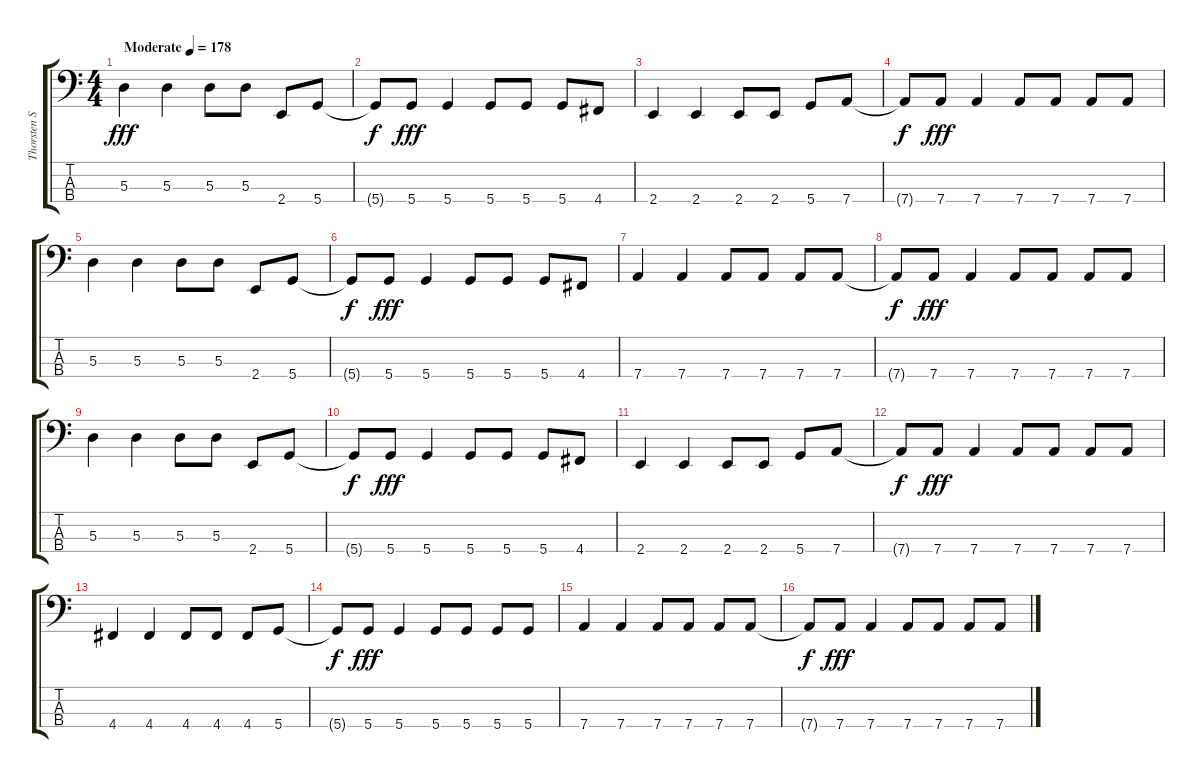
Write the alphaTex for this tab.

\track ("Thorsten Scholz" "Thorsten S") {instrument electricbasspick}
\staff {score tabs}
\tuning (G2 D2 A1 D1) {hide}
\ts (4 4)
\tempo (178 "Moderate")
\clef f4
\ks c
5.3.4{dy fff instrument electricbasspick} 5.3.4 5.3.8 5.3.8 2.4.8 5.4.8 |
5.4{t}.8{dy f} 5.4.8{dy fff} 5.4.4 5.4.8 5.4.8 5.4.8 4.4.8 |
2.4.4 2.4.4 2.4.8 2.4.8 5.4.8 7.4.8 |
7.4{t}.8{dy f} 7.4.8{dy fff} 7.4.4 7.4.8 7.4.8 7.4.8 7.4.8 |
5.3.4 5.3.4 5.3.8 5.3.8 2.4.8 5.4.8 |
5.4{t}.8{dy f} 5.4.8{dy fff} 5.4.4 5.4.8 5.4.8 5.4.8 4.4.8 |
7.4.4 7.4.4 7.4.8 7.4.8 7.4.8 7.4.8 |
7.4{t}.8{dy f} 7.4.8{dy fff} 7.4.4 7.4.8 7.4.8 7.4.8 7.4.8 |
5.3.4 5.3.4 5.3.8 5.3.8 2.4.8 5.4.8 |
5.4{t}.8{dy f} 5.4.8{dy fff} 5.4.4 5.4.8 5.4.8 5.4.8 4.4.8 |
2.4.4 2.4.4 2.4.8 2.4.8 5.4.8 7.4.8 |
7.4{t}.8{dy f} 7.4.8{dy fff} 7.4.4 7.4.8 7.4.8 7.4.8 7.4.8 |
4.4.4 4.4.4 4.4.8 4.4.8 4.4.8 5.4.8 |
5.4{t}.8{dy f} 5.4.8{dy fff} 5.4.4 5.4.8 5.4.8 5.4.8 5.4.8 |
7.4.4 7.4.4 7.4.8 7.4.8 7.4.8 7.4.8 |
7.4{t}.8{dy f} 7.4.8{dy fff} 7.4.4 7.4.8 7.4.8 7.4.8 7.4.8
